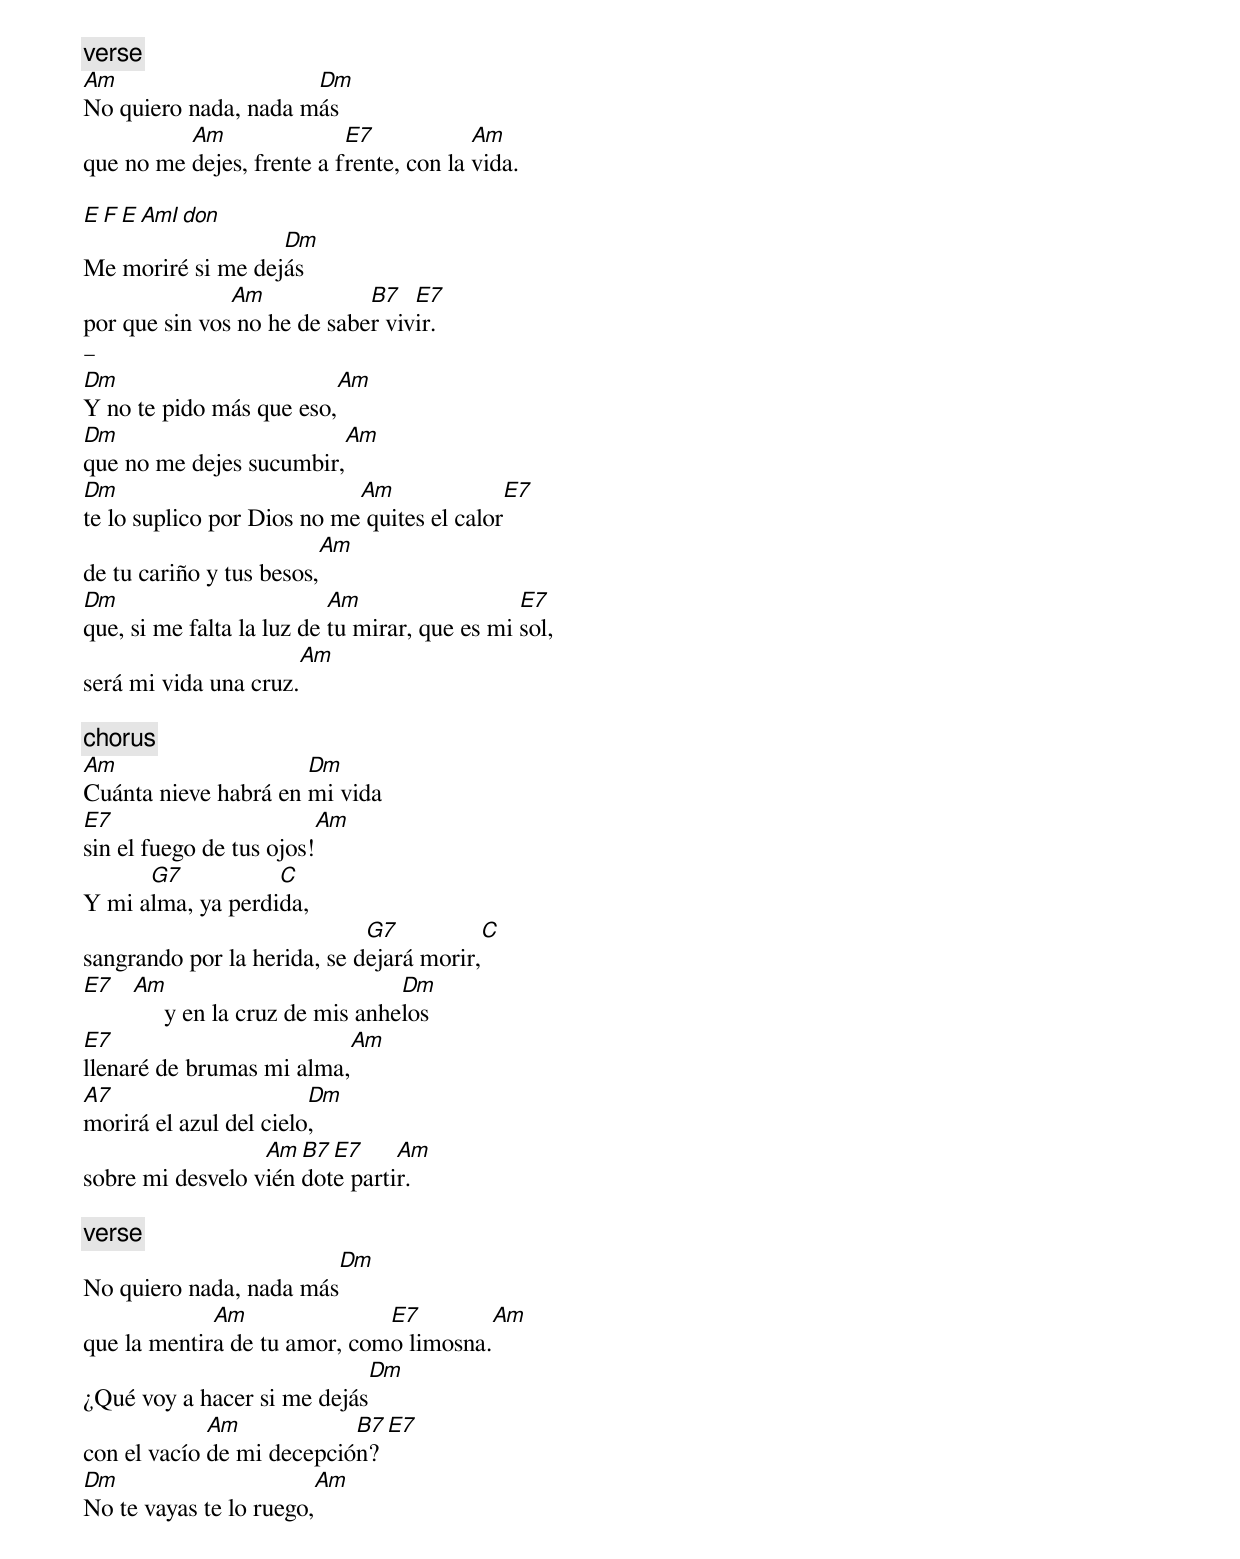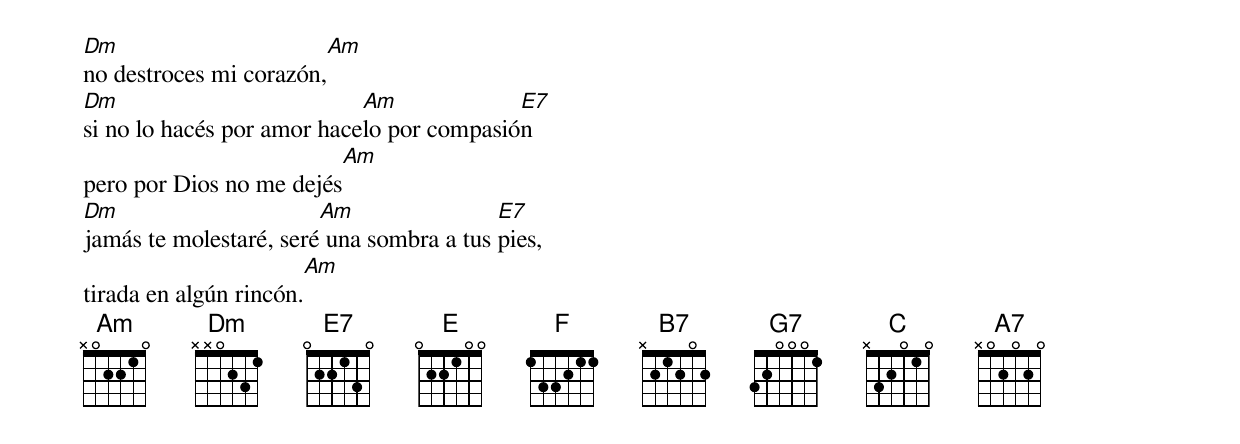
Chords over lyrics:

[verse]
Am                    Dm
No quiero nada, nada más
          Am               E7            Am
que no me dejes, frente a frente, con la vida.

E F E AmI don
                   Dm
Me moriré si me dejás
               Am            B7   E7
por que sin vos no he de saber vivir.
–
Dm                          Am
Y no te pido más que eso,
Dm                          Am
que no me dejes sucumbir,
Dm                          Am                  E7
te lo suplico por Dios no me quites el calor
                           Am
de tu cariño y tus besos,
Dm                         Am                  E7
que, si me falta la luz de tu mirar, que es mi sol,
                          Am
será mi vida una cruz.

[chorus]
Am                    Dm
Cuánta nieve habrá en mi vida
E7                         Am
sin el fuego de tus ojos!
      G7           C
Y mi alma, ya perdida,
                             G7                 C
sangrando por la herida, se dejará morir,
E7 Am                           Dm
        y en la cruz de mis anhelos
E7                            Am
llenaré de brumas mi alma,
A7                      Dm
morirá el azul del cielo,
                  Am B7 E7     Am
sobre mi desvelo viéndote partir.

[verse]
                                    Dm
No quiero nada, nada más
             Am               E7            Am
que la mentira de tu amor, como limosna.
                                    Dm
¿Qué voy a hacer si me dejás
             Am            B7   E7
con el vacío de mi decepción?
Dm                          Am
No te vayas te lo ruego,
Dm                          Am
no destroces mi corazón,
Dm                          Am             E7
si no lo hacés por amor hacelo por compasión
                           Am
pero por Dios no me dejés
Dm                      Am                E7
jamás te molestaré, seré una sombra a tus pies,
                           Am
tirada en algún rincón.
